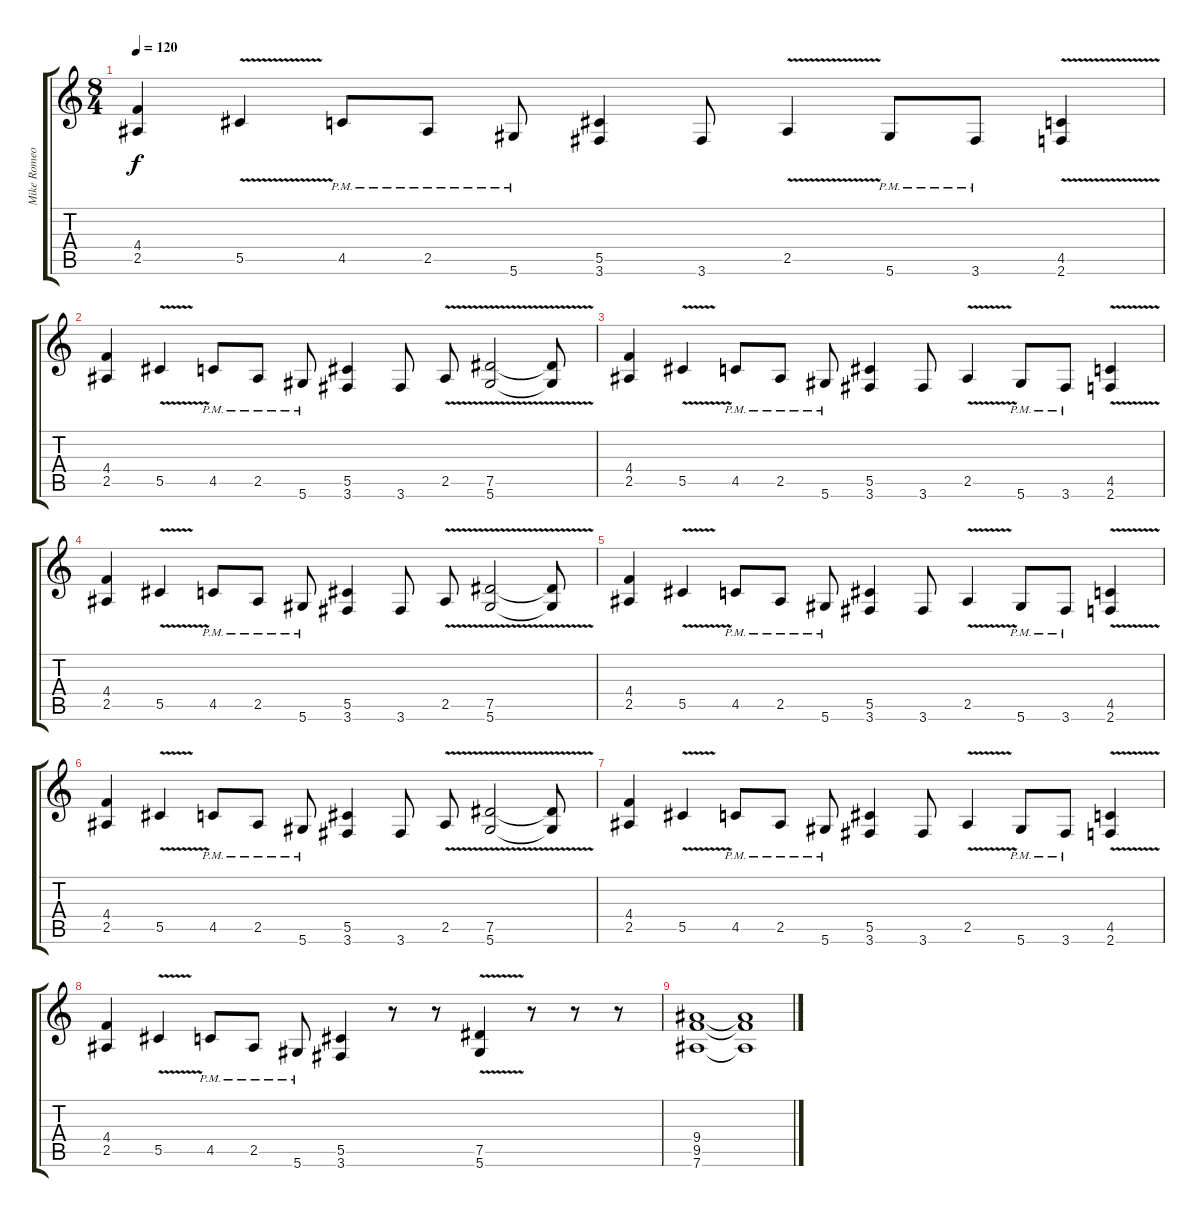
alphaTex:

\track ("Mike Romeo" "Mike Romeo") {instrument distortionguitar}
\staff {score tabs}
\tuning (Eb4 Bb3 Gb3 Db3 Ab2 Eb2) {hide}
\ts (8 4)
\tempo 120
\clef g2
\ks c
(4.4 2.5).4{dy f} 5.5{v}.4 4.5{pm}.8 2.5{pm}.8 5.6{pm}.8 (5.5 3.6).4 3.6.8 2.5{v}.4 5.6{pm}.8 3.6{pm}.8 (4.5{v} 2.6{v}).4 |
(4.4 2.5).4 5.5{v}.4 4.5{pm}.8 2.5{pm}.8 5.6{pm}.8 (5.5 3.6).4 3.6.8 2.5{v}.8 (7.5{v} 5.6{v}).2 (7.5{t} 5.6{t}).8 |
(4.4 2.5).4 5.5{v}.4 4.5{pm}.8 2.5{pm}.8 5.6{pm}.8 (5.5 3.6).4 3.6.8 2.5{v}.4 5.6{pm}.8 3.6{pm}.8 (4.5{v} 2.6{v}).4 |
(4.4 2.5).4 5.5{v}.4 4.5{pm}.8 2.5{pm}.8 5.6{pm}.8 (5.5 3.6).4 3.6.8 2.5{v}.8 (7.5{v} 5.6{v}).2 (7.5{t} 5.6{t}).8 |
(4.4 2.5).4 5.5{v}.4 4.5{pm}.8 2.5{pm}.8 5.6{pm}.8 (5.5 3.6).4 3.6.8 2.5{v}.4 5.6{pm}.8 3.6{pm}.8 (4.5{v} 2.6{v}).4 |
(4.4 2.5).4 5.5{v}.4 4.5{pm}.8 2.5{pm}.8 5.6{pm}.8 (5.5 3.6).4 3.6.8 2.5{v}.8 (7.5{v} 5.6{v}).2 (7.5{t} 5.6{t}).8 |
(4.4 2.5).4 5.5{v}.4 4.5{pm}.8 2.5{pm}.8 5.6{pm}.8 (5.5 3.6).4 3.6.8 2.5{v}.4 5.6{pm}.8 3.6{pm}.8 (4.5{v} 2.6{v}).4 |
(4.4 2.5).4 5.5{v}.4 4.5{pm}.8 2.5{pm}.8 5.6{pm}.8 (5.5 3.6).4 r.8 r.8 (7.5{v} 5.6{v}).4 r.8 r.8 r.8 |
(9.4 9.5 7.6).1 (9.4{t} 9.5{t} 7.6{t}).1
